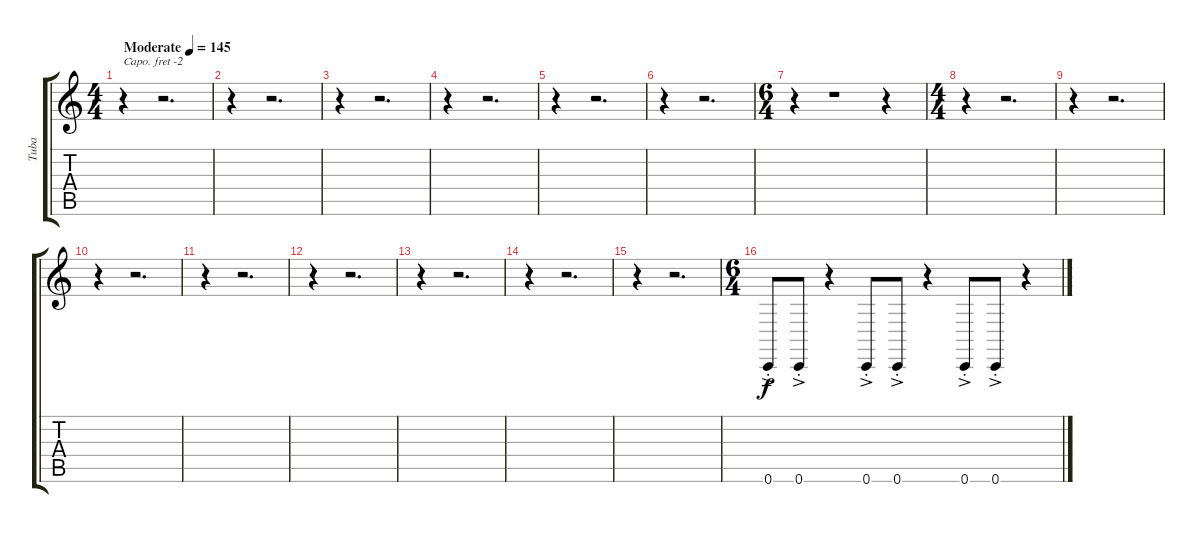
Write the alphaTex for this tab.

\track ("Tuba" "Tuba") {instrument tuba}
\staff {score tabs}
\capo -2
\tuning (E4 B3 G3 D3 A2 D2) {hide}
\ts (4 4)
\tempo (145 "Moderate")
\clef g2
\ks c
r.4{dy f instrument tuba} r.2{d} |
r.4 r.2{d} |
r.4 r.2{d} |
r.4 r.2{d} |
r.4 r.2{d} |
r.4 r.2{d} |
\ts (6 4)
r.4 r.1 r.4 |
\ts (4 4)
r.4 r.2{d} |
r.4 r.2{d} |
r.4 r.2{d} |
r.4 r.2{d} |
r.4 r.2{d} |
r.4 r.2{d} |
r.4 r.2{d} |
r.4 r.2{d} |
\ts (6 4)
0.6{ac st}.8 0.6{ac st}.8 r.4 0.6{ac st}.8 0.6{ac st}.8 r.4 0.6{ac st}.8 0.6{ac st}.8 r.4
